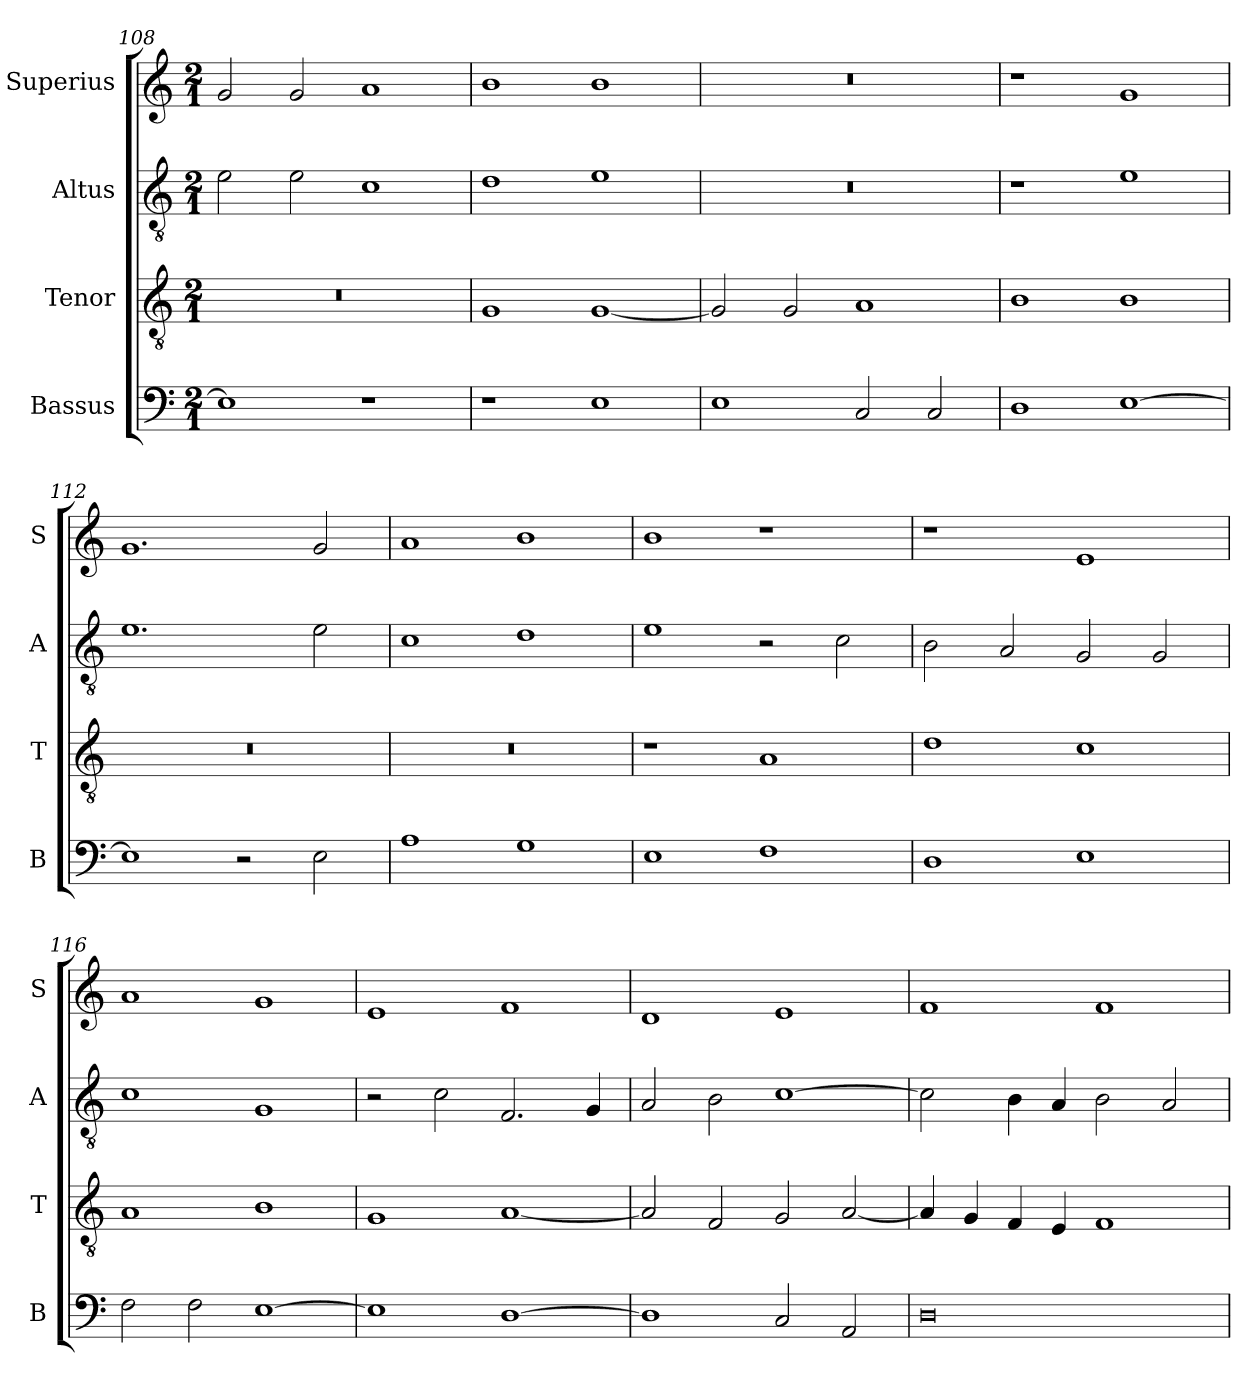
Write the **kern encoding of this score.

**kern	**kern	**kern	**kern
*part4	*part3	*part2	*part1
*staff4	*staff3	*staff2	*staff1
*I"Bassus	*I"Tenor	*I"Altus	*I"Superius
*I'B	*I'T	*I'A	*I'S
*clefF4	*clefGv2	*clefGv2	*clefG2
*k[]	*k[]	*k[]	*k[]
*C:	*C:	*C:	*C:
*M2/1	*M2/1	*M2/1	*M2/1
=108	=108	=108	=108
1E]	0r	2e	2g
.	.	2e	2g
1r	.	1c	1a
=109	=109	=109	=109
1r	1G	1d	1b
1E	[1G	1e	1b
=110	=110	=110	=110
1E	2G]	0r	0r
.	2G	.	.
2C	1A	.	.
2C	.	.	.
=111	=111	=111	=111
1D	1B	1r	1r
[1E	1B	1e	1g
=112	=112	=112	=112
1E]	0r	1.e	1.g
2r	.	.	.
2E	.	2e	2g
=113	=113	=113	=113
1A	0r	1c	1a
1G	.	1d	1b
=114	=114	=114	=114
1E	1r	1e	1b
1F	1A	2r	1r
.	.	2c	.
=115	=115	=115	=115
1D	1d	2B	1r
.	.	2A	.
1E	1c	2G	1e
.	.	2G	.
=116	=116	=116	=116
2F	1A	1c	1a
2F	.	.	.
[1E	1B	1G	1g
=117	=117	=117	=117
1E]	1G	2r	1e
.	.	2c	.
[1D	[1A	2.F	1f
.	.	4G	.
=118	=118	=118	=118
1D]	2A]	2A	1d
.	2F	2B	.
2C	2G	[1c	1e
2AA	[2A	.	.
=119	=119	=119	=119
0D	4A]	2c]	1f
.	4G	.	.
.	4F	4B	.
.	4E	4A	.
.	1F	2B	1f
.	.	2A	.
=	=	=	=
*-	*-	*-	*-
